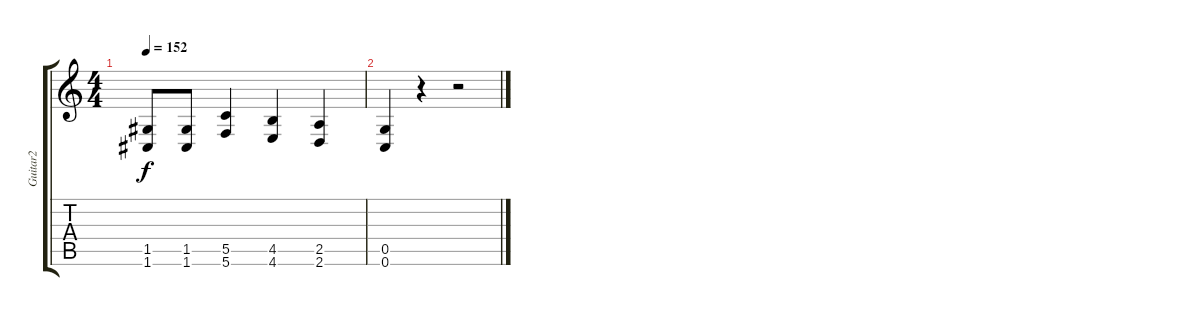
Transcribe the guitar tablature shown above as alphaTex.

\track ("Guitar2" "Guitar2") {instrument distortionguitar}
\staff {score tabs}
\tuning (D4 A3 F3 C3 G2 C2) {hide}
\ts (4 4)
\tempo 152
\clef g2
\ks c
(1.5 1.6).8{dy f} (1.5 1.6).8 (5.5 5.6).4 (4.5 4.6).4 (2.5 2.6).4 |
(0.5 0.6).4 r.4 r.2
